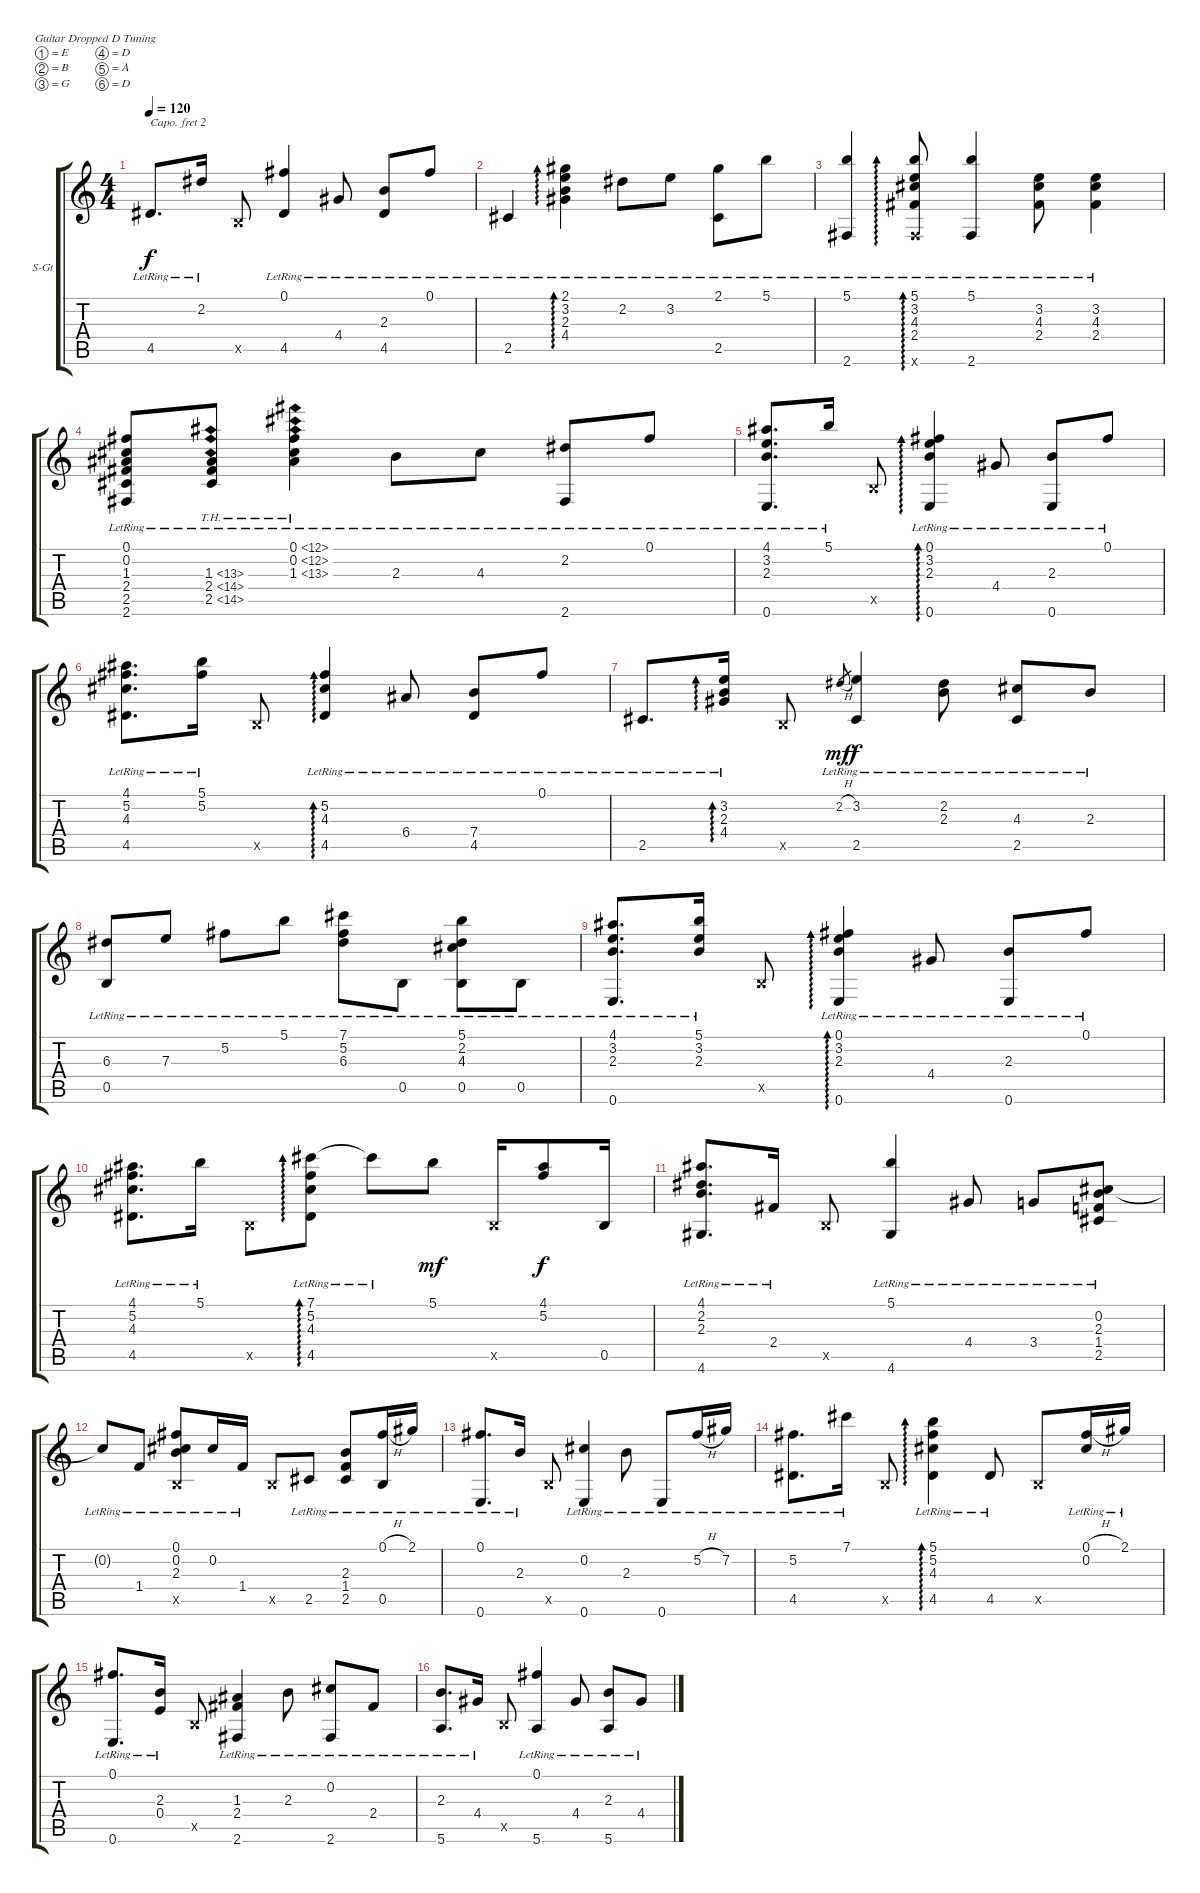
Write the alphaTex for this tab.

\bracketExtendMode groupsimilarinstruments
\firstSystemTrackNameOrientation horizontal
\otherSystemsTrackNameOrientation horizontal
\track ("Òô¹ì 1" "S-Gt") {instrument acousticguitarsteel}
\staff {score tabs}
\capo 2
\tuning (E4 B3 G3 D3 A2 D2)
\ts (4 4)
\tempo 120
\clef g2
\ks c
4.5{lr}.8{d dy f} 2.2{lr}.16 0.5{x}.8 (0.1{lr} 4.5{lr}).4 4.4{lr}.8 (2.3{lr} 4.5{lr}).8 0.1{lr}.8 |
2.5{lr}.4 (2.1{lr} 3.2{lr} 2.3{lr} 4.4).4{ad 0} 2.2{lr}.8 3.2{lr}.8 (2.1{lr} 2.5{lr}).8 5.1{lr}.8 |
(5.1{lr} 2.6{lr}).4 (5.1{lr} 3.2{lr} 4.3{lr} 2.4{lr} 2.6{x}).8{ad 0} (5.1{lr} 2.6{lr}).4 (4.3{lr} 2.4{lr} 3.2).8 (3.2{lr} 4.3{lr} 2.4).4 |
(0.1{lr} 0.2{lr} 1.3{lr} 2.4{lr} 2.5{lr} 2.6{lr}).8 (1.3{th 12 lr} 2.4{th 12 lr} 2.5{th 12 lr}).8 (0.1{th 12 lr} 0.2{th 12 lr} 1.3{th 12 lr}).4 2.3{lr}.8 4.3{lr}.8 (2.2{lr} 2.6{lr}).8 0.1{lr}.8 |
(4.1{lr} 3.2{lr} 2.3{lr} 0.6{lr}).8{d} 5.1{lr}.16 0.5{x}.8 (0.1{lr} 3.2{lr} 2.3{lr} 0.6{lr}).4{ad 0} 4.4{lr}.8 (2.3{lr} 0.6{lr}).8 0.1{lr}.8 |
(4.1{lr} 5.2{lr} 4.3{lr} 4.5{lr}).8{d} (5.1{lr} 5.2{lr}).16 0.5{x}.8 (5.2{lr} 4.3{lr} 4.5{lr}).4{ad 0} 6.4{lr}.8 (7.4{lr} 4.5{lr}).8 0.1{lr}.8 |
2.5{lr}.8{d} (3.2{lr} 2.3{lr} 4.4{lr}).16{ad 0} 0.5{x}.8 2.2{h lr}.8{gr dy mf} (3.2{lr} 2.5{lr}).4{dy f} (2.2{lr} 2.3).8 (4.3{lr} 2.5{lr}).8 2.3{lr}.8 |
(6.3{lr} 0.5{lr}).8 7.3{lr}.8 5.2{lr}.8 5.1{lr}.8 (7.1{lr} 5.2{lr} 6.3{lr}).8 0.5{lr}.8 (5.1{lr} 2.2{lr} 4.3{lr} 0.5{lr}).8 0.5{lr}.8 |
(4.1{lr} 3.2{lr} 2.3{lr} 0.6{lr}).8{d} (5.1{lr} 2.3 3.2).16 0.5{x}.8 (0.1{lr} 3.2{lr} 2.3{lr} 0.6{lr}).4{ad 0} 4.4{lr}.8 (2.3{lr} 0.6{lr}).8 0.1{lr}.8 |
(4.1{lr} 5.2{lr} 4.3{lr} 4.5{lr}).8{d} 5.1{lr}.16 0.5{x}.8 (7.1{lr} 5.2{lr} 4.3{lr} 4.5{lr}).8{ad 0} 7.1{lr t}.8 5.1.8{dy mf} 0.5{x}.16 (4.1 5.2).8{dy f} 0.5.16 |
(4.1{lr} 2.2{lr} 2.3{lr} 4.6{lr}).8{d} 2.4{lr}.16 0.5{x}.8 (5.1{lr} 4.6{lr}).4 4.4{lr}.8 3.4{lr}.8 (0.2{lr} 2.3{lr} 1.4{lr} 2.5{lr}).8 |
0.2{lr t}.8 1.4{lr}.8 (0.1{lr} 0.2{lr} 2.3{lr} 0.5{x}).8 0.2{lr}.16 1.4{lr}.16 0.5{x}.8 2.5{lr}.8 (2.3{lr} 1.4{lr} 2.5).8 (0.1{h lr} 0.5{lr}).16 2.1{lr}.16 |
(0.1{lr} 0.6{lr}).8{d} 2.3{lr}.16 0.5{x}.8 (0.2{lr} 0.6{lr}).4 2.3{lr}.8 0.6{lr}.8 5.2{h lr}.16 7.2{lr}.16 |
(5.2{lr} 4.5{lr}).8{d} 7.1{lr}.16 0.5{x}.8 (5.1{lr} 5.2{lr} 4.3{lr} 4.5{lr}).4{ad 0} 4.5{lr}.8 0.5{x}.8 (0.1{h lr} 0.2{lr}).16 2.1{lr}.16 |
(0.1{lr} 0.6{lr}).8{d} (2.3{lr} 0.4{lr}).16 0.5{x}.8 (1.3{lr} 2.4{lr} 2.6{lr}).4 2.3{lr}.8 (0.2{lr} 2.6{lr}).8 2.4{lr}.8 |
(2.3{lr} 5.6{lr}).8{d} 4.4{lr}.16 0.5{x}.8 (0.1{lr} 5.6{lr}).4 4.4{lr}.8 (2.3{lr} 5.6{lr}).8 4.4{lr}.8
